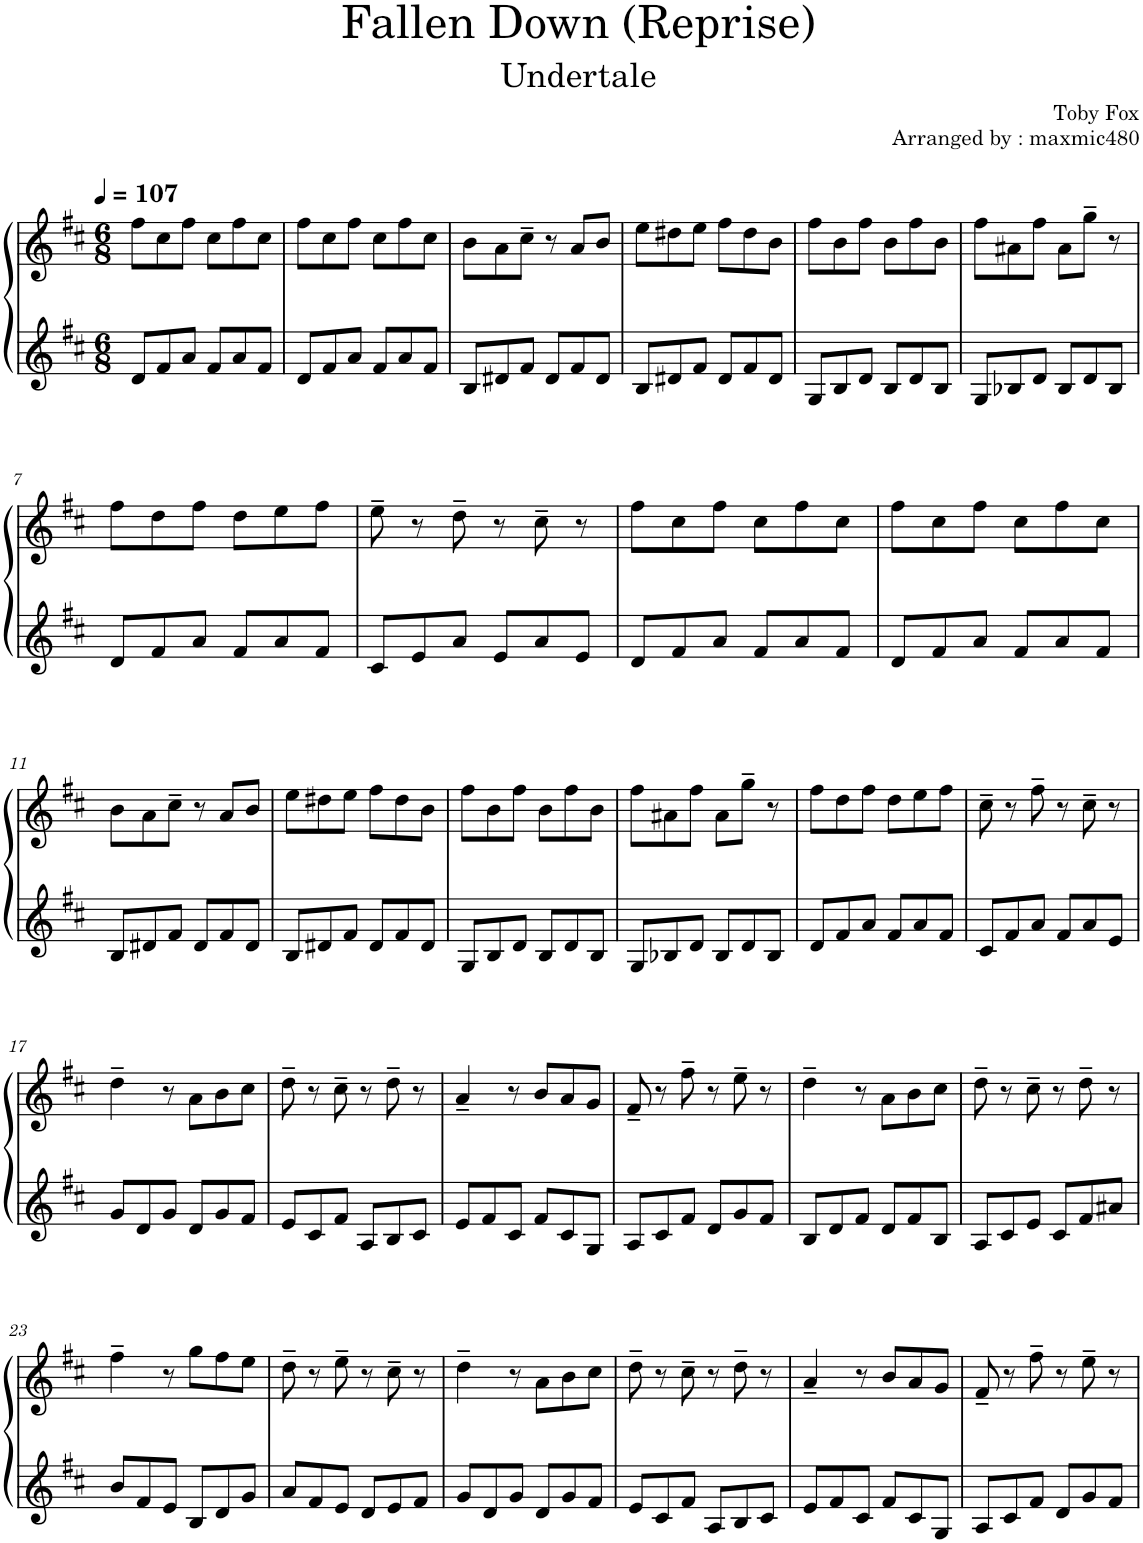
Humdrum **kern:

**kern	**kern
*part1	*part1
*staff2	*staff1
*I"Piano	*
*I'Pno.	*
*clefG2	*clefG2
*k[f#c#]	*k[f#c#]
*M6/8	*M6/8
*MM107	*MM107
=1	=1
8d/L	8ff#\L
8f#/	8cc#\
8a/J	8ff#\J
8f#/L	8cc#\L
8a/	8ff#\
8f#/J	8cc#\J
=2	=2
8d/L	8ff#\L
8f#/	8cc#\
8a/J	8ff#\J
8f#/L	8cc#\L
8a/	8ff#\
8f#/J	8cc#\J
=3	=3
8B/L	8b\L
8d#X/	8a\
8f#/J	8cc#~\J
8d#/L	8r
8f#/	8a/L
8d#/J	8b/J
=4	=4
8B/L	8ee\L
8d#X/	8dd#X\
8f#/J	8ee\J
8d#/L	8ff#\L
8f#/	8dd#\
8d#/J	8b\J
=5	=5
8G/L	8ff#\L
8B/	8b\
8d/J	8ff#\J
8B/L	8b\L
8d/	8ff#\
8B/J	8b\J
=6	=6
8G/L	8ff#\L
8B-X/	8a#X\
8d/J	8ff#\J
8B-/L	8a#\L
8d/	8gg~\J
8B-/J	8r
!!LO:LB:g=z
=7	=7
8d/L	8ff#\L
8f#/	8dd\
8a/J	8ff#\J
8f#/L	8dd\L
8a/	8ee\
8f#/J	8ff#\J
=8	=8
8c#/L	8ee~\
8e/	8r
8a/J	8dd~\
8e/L	8r
8a/	8cc#~\
8e/J	8r
=9	=9
8d/L	8ff#\L
8f#/	8cc#\
8a/J	8ff#\J
8f#/L	8cc#\L
8a/	8ff#\
8f#/J	8cc#\J
=10	=10
8d/L	8ff#\L
8f#/	8cc#\
8a/J	8ff#\J
8f#/L	8cc#\L
8a/	8ff#\
8f#/J	8cc#\J
!!LO:LB:g=z
=11	=11
8B/L	8b\L
8d#X/	8a\
8f#/J	8cc#~\J
8d#/L	8r
8f#/	8a/L
8d#/J	8b/J
=12	=12
8B/L	8ee\L
8d#X/	8dd#X\
8f#/J	8ee\J
8d#/L	8ff#\L
8f#/	8dd#\
8d#/J	8b\J
=13	=13
8G/L	8ff#\L
8B/	8b\
8d/J	8ff#\J
8B/L	8b\L
8d/	8ff#\
8B/J	8b\J
=14	=14
8G/L	8ff#\L
8B-X/	8a#X\
8d/J	8ff#\J
8B-/L	8a#\L
8d/	8gg~\J
8B-/J	8r
=15	=15
8d/L	8ff#\L
8f#/	8dd\
8a/J	8ff#\J
8f#/L	8dd\L
8a/	8ee\
8f#/J	8ff#\J
=16	=16
8c#/L	8cc#~\
8f#/	8r
8a/J	8ff#~\
8f#/L	8r
8a/	8cc#~\
8e/J	8r
!!LO:LB:g=z
=17	=17
8g/L	4dd~\
8d/	.
8g/J	8r
8d/L	8a\L
8g/	8b\
8f#/J	8cc#\J
=18	=18
8e/L	8dd~\
8c#/	8r
8f#/J	8cc#~\
8A/L	8r
8B/	8dd~\
8c#/J	8r
=19	=19
8e/L	4a~/
8f#/	.
8c#/J	8r
8f#/L	8b/L
8c#/	8a/
8G/J	8g/J
=20	=20
8A/L	8f#~/
8c#/	8r
8f#/J	8ff#~\
8d/L	8r
8g/	8ee~\
8f#/J	8r
=21	=21
8B/L	4dd~\
8d/	.
8f#/J	8r
8d/L	8a\L
8f#/	8b\
8B/J	8cc#\J
=22	=22
8A/L	8dd~\
8c#/	8r
8e/J	8cc#~\
8c#/L	8r
8f#/	8dd~\
8a#X/J	8r
!!LO:LB:g=z
=23	=23
8b/L	4ff#~\
8f#/	.
8e/J	8r
8B/L	8gg\L
8d/	8ff#\
8g/J	8ee\J
=24	=24
8a/L	8dd~\
8f#/	8r
8e/J	8ee~\
8d/L	8r
8e/	8cc#~\
8f#/J	8r
=25	=25
8g/L	4dd~\
8d/	.
8g/J	8r
8d/L	8a\L
8g/	8b\
8f#/J	8cc#\J
=26	=26
8e/L	8dd~\
8c#/	8r
8f#/J	8cc#~\
8A/L	8r
8B/	8dd~\
8c#/J	8r
=27	=27
8e/L	4a~/
8f#/	.
8c#/J	8r
8f#/L	8b/L
8c#/	8a/
8G/J	8g/J
=28	=28
8A/L	8f#~/
8c#/	8r
8f#/J	8ff#~\
8d/L	8r
8g/	8ee~\
8f#/J	8r
=	=
*-	*-
